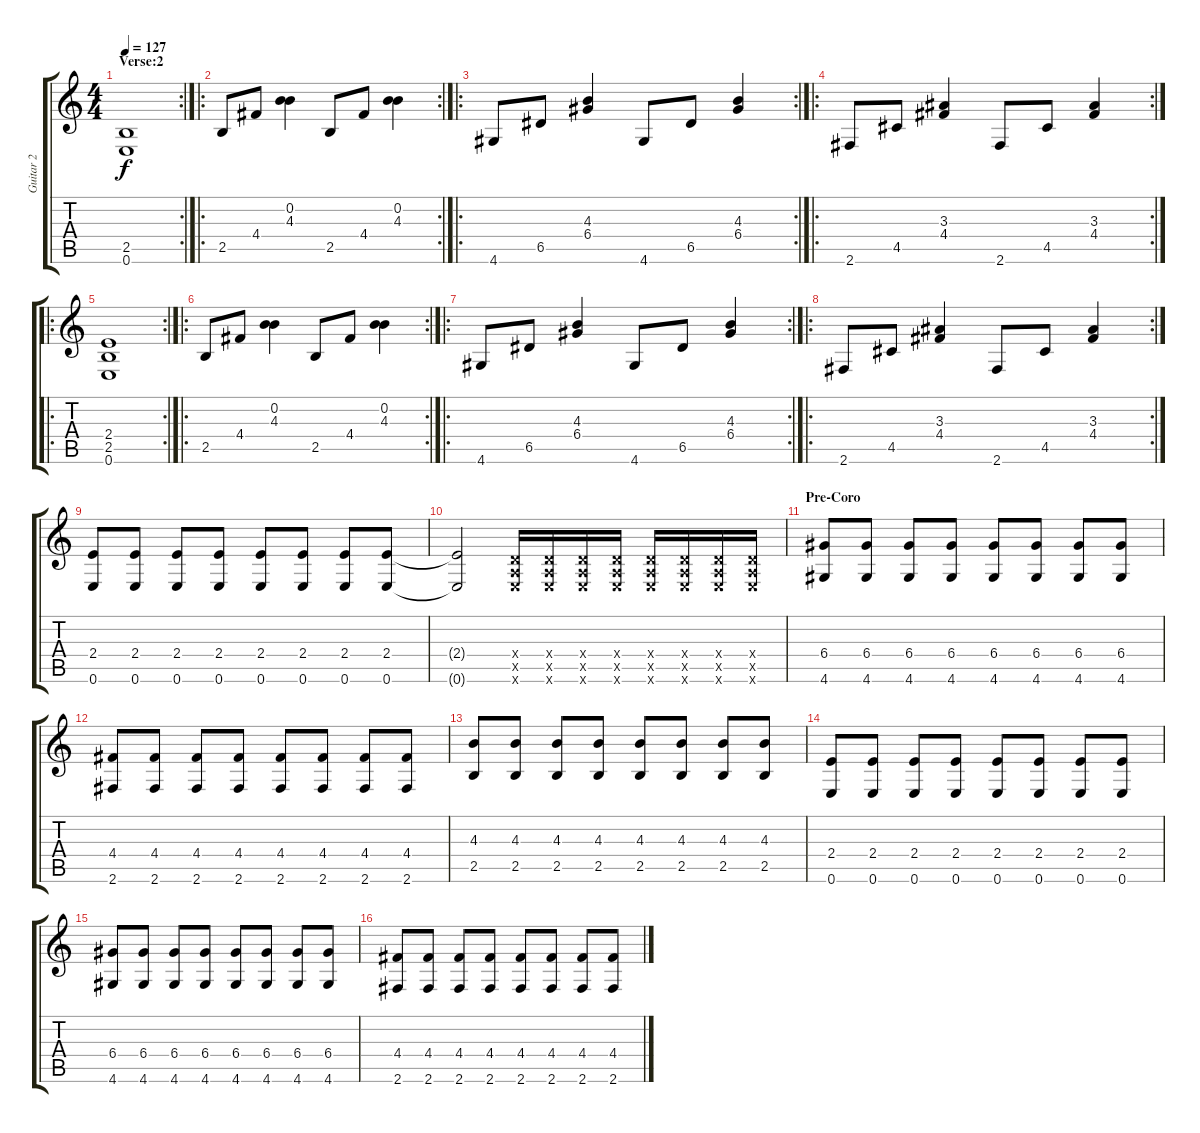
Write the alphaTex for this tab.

\track ("Guitar 2" "Guitar 2") {instrument distortionguitar}
\staff {score tabs}
\tuning (E4 B3 G3 D3 A2 E2) {hide}
\rc 2
\ts (4 4)
\section ("" "Verse:2")
\tempo 127
\clef g2
\ks c
(2.5{t} 0.6{t}).1{dy f} |
\ro
\rc 2
2.5.8 4.4.8 (0.2 4.3).4 2.5.8 4.4.8 (0.2 4.3).4 |
\ro
\rc 2
4.6.8 6.5.8 (4.3 6.4).4 4.6.8 6.5.8 (4.3 6.4).4 |
\ro
\rc 2
2.6.8 4.5.8 (3.3 4.4).4 2.6.8 4.5.8 (3.3 4.4).4 |
\ro
\rc 2
(2.4 2.5 0.6).1 |
\ro
\rc 2
2.5.8 4.4.8 (0.2 4.3).4 2.5.8 4.4.8 (0.2 4.3).4 |
\ro
\rc 2
4.6.8 6.5.8 (4.3 6.4).4 4.6.8 6.5.8 (4.3 6.4).4 |
\ro
\rc 2
2.6.8 4.5.8 (3.3 4.4).4 2.6.8 4.5.8 (3.3 4.4).4 |
(2.4 0.6).8 (2.4 0.6).8 (2.4 0.6).8 (2.4 0.6).8 (2.4 0.6).8 (2.4 0.6).8 (2.4 0.6).8 (2.4 0.6).8 |
(2.4{t} 0.6{t}).2 (0.4{x} 0.5{x} 0.6{x}).16 (0.4{x} 0.5{x} 0.6{x}).16 (0.4{x} 0.5{x} 0.6{x}).16 (0.4{x} 0.5{x} 0.6{x}).16 (0.4{x} 0.5{x} 0.6{x}).16 (0.4{x} 0.5{x} 0.6{x}).16 (0.4{x} 0.5{x} 0.6{x}).16 (0.4{x} 0.5{x} 0.6{x}).16 |
\section ("" "Pre-Coro")
(6.4 4.6).8 (6.4 4.6).8 (6.4 4.6).8 (6.4 4.6).8 (6.4 4.6).8 (6.4 4.6).8 (6.4 4.6).8 (6.4 4.6).8 |
(4.4 2.6).8 (4.4 2.6).8 (4.4 2.6).8 (4.4 2.6).8 (4.4 2.6).8 (4.4 2.6).8 (4.4 2.6).8 (4.4 2.6).8 |
(4.3 2.5).8 (4.3 2.5).8 (4.3 2.5).8 (4.3 2.5).8 (4.3 2.5).8 (4.3 2.5).8 (4.3 2.5).8 (4.3 2.5).8 |
(2.4 0.6).8 (2.4 0.6).8 (2.4 0.6).8 (2.4 0.6).8 (2.4 0.6).8 (2.4 0.6).8 (2.4 0.6).8 (2.4 0.6).8 |
(6.4 4.6).8 (6.4 4.6).8 (6.4 4.6).8 (6.4 4.6).8 (6.4 4.6).8 (6.4 4.6).8 (6.4 4.6).8 (6.4 4.6).8 |
(4.4 2.6).8 (4.4 2.6).8 (4.4 2.6).8 (4.4 2.6).8 (4.4 2.6).8 (4.4 2.6).8 (4.4 2.6).8 (4.4 2.6).8
